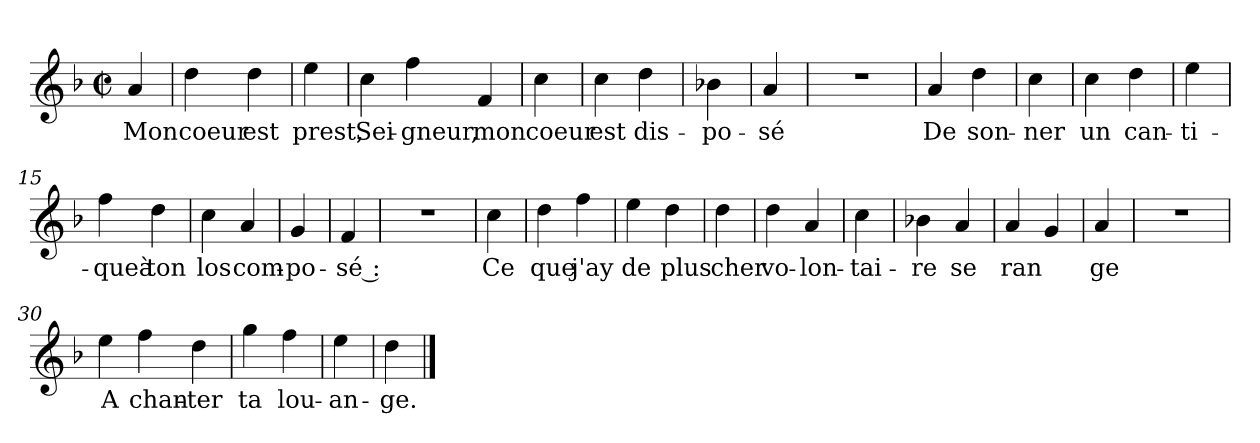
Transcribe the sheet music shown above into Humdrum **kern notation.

**kern	**text
*part1	*part1
*staff1	*staff1
*clefG2	*
*k[b-]	*
*F:	*
*M2/2	*
*met(c|)	*
=1	=1
4a	Mon
=2	=2
4dd	coeur
4dd	est
=3	=3
4ee	prest,
=4	=4
4cc	Sei-
4ff	-gneur,
4f	mon
=6	=6
4cc	coeur
=7	=7
4cc	est
4dd	dis-
=8	=8
4b-X	-po-
=9	=9
4a	-sé
=10	=10
1r	.
=11	=11
4a	De
4dd	son-
=12	=12
4cc	-ner
=13	=13
4cc	un
4dd	can-
=14	=14
4ee	-ti-
=15	=15
4ff	-queà
4dd	ton
=16	=16
4cc	los
4a	com-
=17	=17
4g	-po-
=18	=18
4f	-sé :
=19	=19
1r	.
=20	=20
4cc	Ce
=21	=21
4dd	que
4ff	j'ay
=22	=22
4ee	de
4dd	plus
=23	=23
4dd	cher
=24	=24
4dd	vo-
4a	-lon-
=25	=25
4cc	-tai-
=26	=26
4b-X	-re
4a	se
=27	=27
4a	ran-
4g	--
=28	=28
4a	-ge
=29	=29
1r	.
=30	=30
4ee	A
4ff	chan-
4dd	-ter
=32	=32
4gg	ta
4ff	lou-
=33	=33
4ee	-an-
=34	=34
4dd	-ge.
==	==
*-	*-
